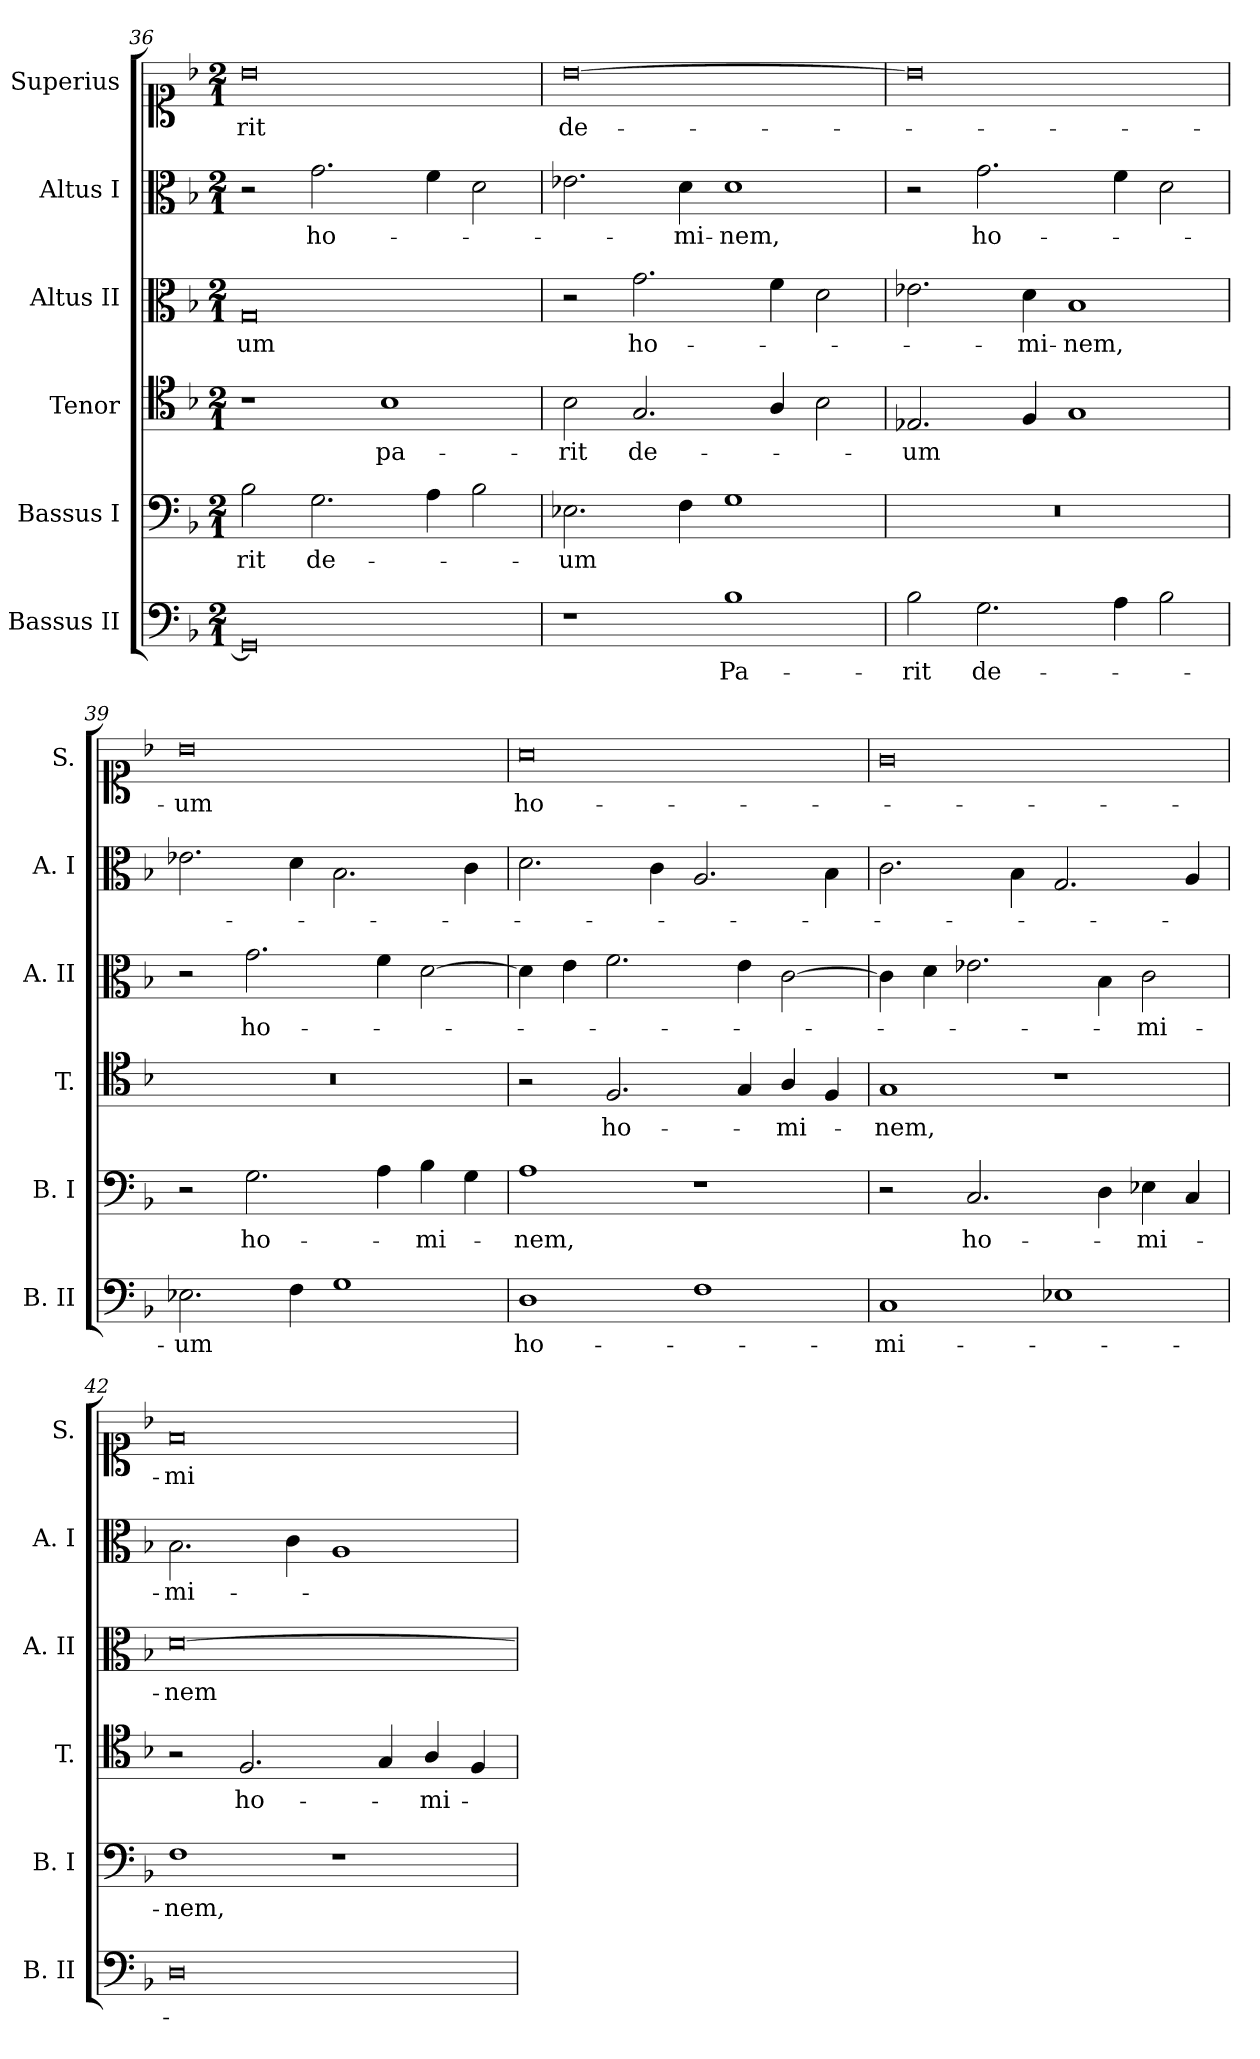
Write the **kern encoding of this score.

**kern	**text	**kern	**text	**kern	**text	**kern	**text	**kern	**text	**kern	**text
*part6	*part6	*part5	*part5	*part4	*part4	*part3	*part3	*part2	*part2	*part1	*part1
*staff6	*staff6	*staff5	*staff5	*staff4	*staff4	*staff3	*staff3	*staff2	*staff2	*staff1	*staff1
*I"Bassus II	*	*I"Bassus I	*	*I"Tenor	*	*I"Altus II	*	*I"Altus I	*	*I"Superius	*
*I'B. II	*	*I'B.  I	*	*I'T.	*	*I'A. II	*	*I'A. I	*	*I'S.	*
*clefF4	*	*clefF4	*	*clefC4	*	*clefC3	*	*clefC3	*	*clefC1	*
*k[b-]	*	*k[b-]	*	*k[b-]	*	*k[b-]	*	*k[b-]	*	*k[b-]	*
*F:	*	*F:	*	*F:	*	*F:	*	*F:	*	*F:	*
*M2/1	*	*M2/1	*	*M2/1	*	*M2/1	*	*M2/1	*	*M2/1	*
=36	=36	=36	=36	=36	=36	=36	=36	=36	=36	=36	=36
!	!	!	!LO:LY:b	!	!	!	!LO:LY:b	!	!	!	!LO:LY:b
0GG]	.	2B-\	-rit	1r	.	0G	-um	2r	.	0b-	-rit
!	!	!	!LO:LY:b	!	!	!	!	!	!LO:LY:b	!	!
.	.	2.G\	de-	.	.	.	.	2.g\	ho-	.	.
!	!	!	!	!	!LO:LY:b	!	!	!	!	!	!
.	.	.	.	1B-	pa-	.	.	.	.	.	.
.	.	4A\	.	.	.	.	.	4f\	.	.	.
.	.	2B-\	.	.	.	.	.	2d\	.	.	.
=37	=37	=37	=37	=37	=37	=37	=37	=37	=37	=37	=37
!	!	!	!LO:LY:b	!	!LO:LY:b	!	!	!	!	!	!LO:LY:b
1r	.	2.E-i\	-um	2B-\	-rit	2r	.	2.e-X\	.	[0b-	de-
!	!	!	!	!	!LO:LY:b	!	!LO:LY:b	!	!	!	!
.	.	.	.	2.G/	de-	2.g\	ho-	.	.	.	.
!	!	!	!	!	!	!	!	!	!LO:LY:b	!	!
.	.	4F\	.	.	.	.	.	4d\	-mi-	.	.
!	!LO:LY:b	!	!	!	!	!	!	!	!LO:LY:b	!	!
1B-	Pa-	1G	.	.	.	.	.	1d	-nem,	.	.
.	.	.	.	4A/	.	4f\	.	.	.	.	.
.	.	.	.	2B-\	.	2d\	.	.	.	.	.
=38	=38	=38	=38	=38	=38	=38	=38	=38	=38	=38	=38
!	!LO:LY:b	!	!	!	!LO:LY:b	!	!	!	!	!	!
2B-\	-rit	0r	.	2.E-X/	-um	2.e-X\	.	2r	.	0b-]	.
!	!LO:LY:b	!	!	!	!	!	!	!	!LO:LY:b	!	!
2.G\	de-	.	.	.	.	.	.	2.g\	ho-	.	.
!	!	!	!	!	!	!	!LO:LY:b	!	!	!	!
.	.	.	.	4F/	.	4d\	-mi-	.	.	.	.
!	!	!	!	!	!	!	!LO:LY:b	!	!	!	!
.	.	.	.	1G	.	1B-	-nem,	.	.	.	.
4A\	.	.	.	.	.	.	.	4f\	.	.	.
2B-\	.	.	.	.	.	.	.	2d\	.	.	.
!!LO:PB:g=z
=39	=39	=39	=39	=39	=39	=39	=39	=39	=39	=39	=39
!	!LO:LY:b	!	!	!	!	!	!	!	!	!	!LO:LY:b
2.E-i\	-um	2r	.	0r	.	2r	.	2.e-X\	.	0b-	-um
!	!	!	!LO:LY:b	!	!	!	!LO:LY:b	!	!	!	!
.	.	2.G\	ho-	.	.	2.g\	ho-	.	.	.	.
4F\	.	.	.	.	.	.	.	4d\	.	.	.
1G	.	.	.	.	.	.	.	2.B-\	.	.	.
.	.	4A\	.	.	.	4f\	.	.	.	.	.
!	!	!	!LO:LY:b	!	!	!	!	!	!	!	!
.	.	4B-\	-mi-	.	.	[2d\	.	.	.	.	.
.	.	4G\	.	.	.	.	.	4c\	.	.	.
=40	=40	=40	=40	=40	=40	=40	=40	=40	=40	=40	=40
!	!LO:LY:b	!	!LO:LY:b	!	!	!	!	!	!	!	!LO:LY:b
1D	ho-	1A	-nem,	2r	.	4d\]	.	2.d\	.	0a	ho-
.	.	.	.	.	.	4e\	.	.	.	.	.
!	!	!	!	!	!LO:LY:b	!	!	!	!	!	!
.	.	.	.	2.F/	ho-	2.f\	.	.	.	.	.
.	.	.	.	.	.	.	.	4c\	.	.	.
1F	.	1r	.	.	.	.	.	2.A/	.	.	.
.	.	.	.	4G/	.	4e\	.	.	.	.	.
!	!	!	!	!	!LO:LY:b	!	!	!	!	!	!
.	.	.	.	4A/	-mi-	[2c\	.	.	.	.	.
.	.	.	.	4F/	.	.	.	4B-\	.	.	.
=41	=41	=41	=41	=41	=41	=41	=41	=41	=41	=41	=41
!	!LO:LY:b	!	!	!	!LO:LY:b	!	!	!	!	!	!
1C	-mi-	2r	.	1G	-nem,	4c\]	.	2.c\	.	0g	.
.	.	.	.	.	.	4d\	.	.	.	.	.
!	!	!	!LO:LY:b	!	!	!	!	!	!	!	!
.	.	2.C/	ho-	.	.	2.e-X\	.	.	.	.	.
.	.	.	.	.	.	.	.	4B-\	.	.	.
1E-i	.	.	.	1r	.	.	.	2.G/	.	.	.
.	.	4D\	.	.	.	4B-\	.	.	.	.	.
!	!	!	!LO:LY:b	!	!	!	!LO:LY:b	!	!	!	!
.	.	4E-i\	-mi-	.	.	2c\	-mi-	.	.	.	.
.	.	4C/	.	.	.	.	.	4A/	.	.	.
=42	=42	=42	=42	=42	=42	=42	=42	=42	=42	=42	=42
!	!	!	!LO:LY:b	!	!	!	!LO:LY:b	!	!LO:LY:b	!	!LO:LY:b
0D	.	1F	-nem,	2r	.	[0d	-nem	2.B-\	-mi-	0f	-mi-
!	!	!	!	!	!LO:LY:b	!	!	!	!	!	!
.	.	.	.	2.F/	ho-	.	.	.	.	.	.
.	.	.	.	.	.	.	.	4c\	.	.	.
.	.	1r	.	.	.	.	.	1A	.	.	.
.	.	.	.	4G/	.	.	.	.	.	.	.
!	!	!	!	!	!LO:LY:b	!	!	!	!	!	!
.	.	.	.	4A/	-mi-	.	.	.	.	.	.
.	.	.	.	4F/	.	.	.	.	.	.	.
=	=	=	=	=	=	=	=	=	=	=	=
*-	*-	*-	*-	*-	*-	*-	*-	*-	*-	*-	*-
